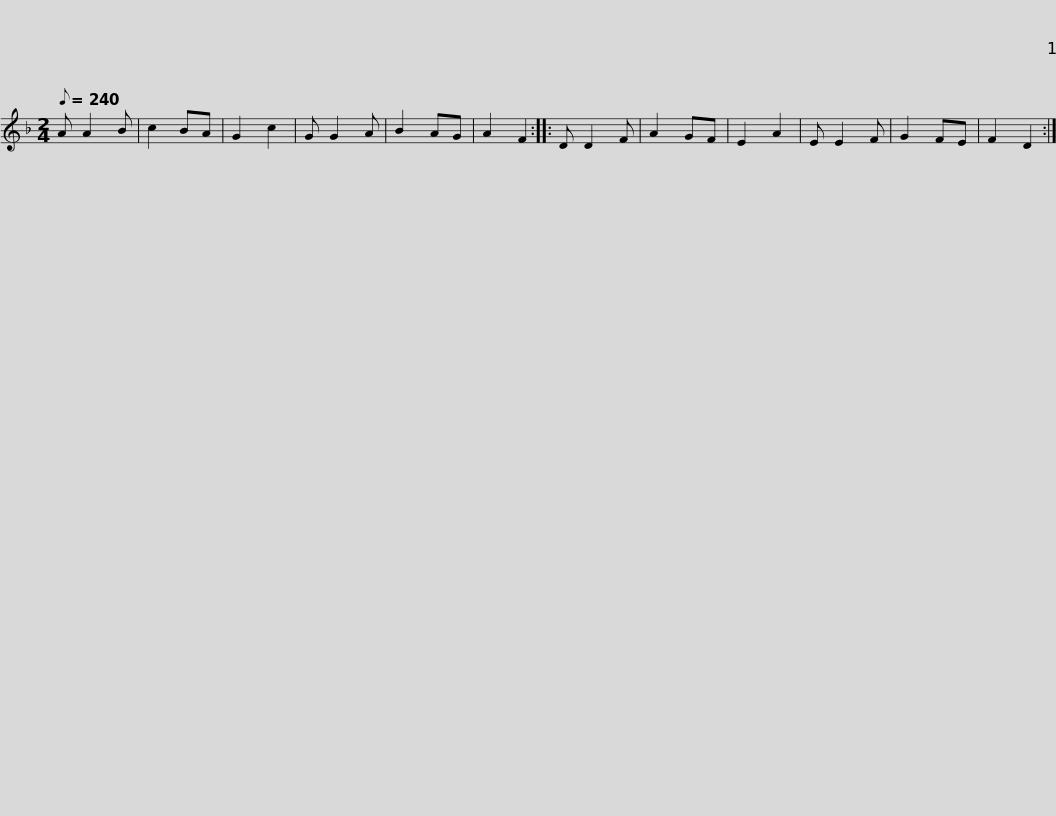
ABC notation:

X:1
L:1/8
Q:1/8=240
M:2/4
I:linebreak $
K:Dmin
V:1 treble
V:1
 A A2 B | c2 BA | G2 c2 | G G2 A | B2 AG | %5
 A2 F2 :: D D2 F | A2 GF | E2 A2 | E E2 F | %10
 G2 FE | F2 D2 :| %12
